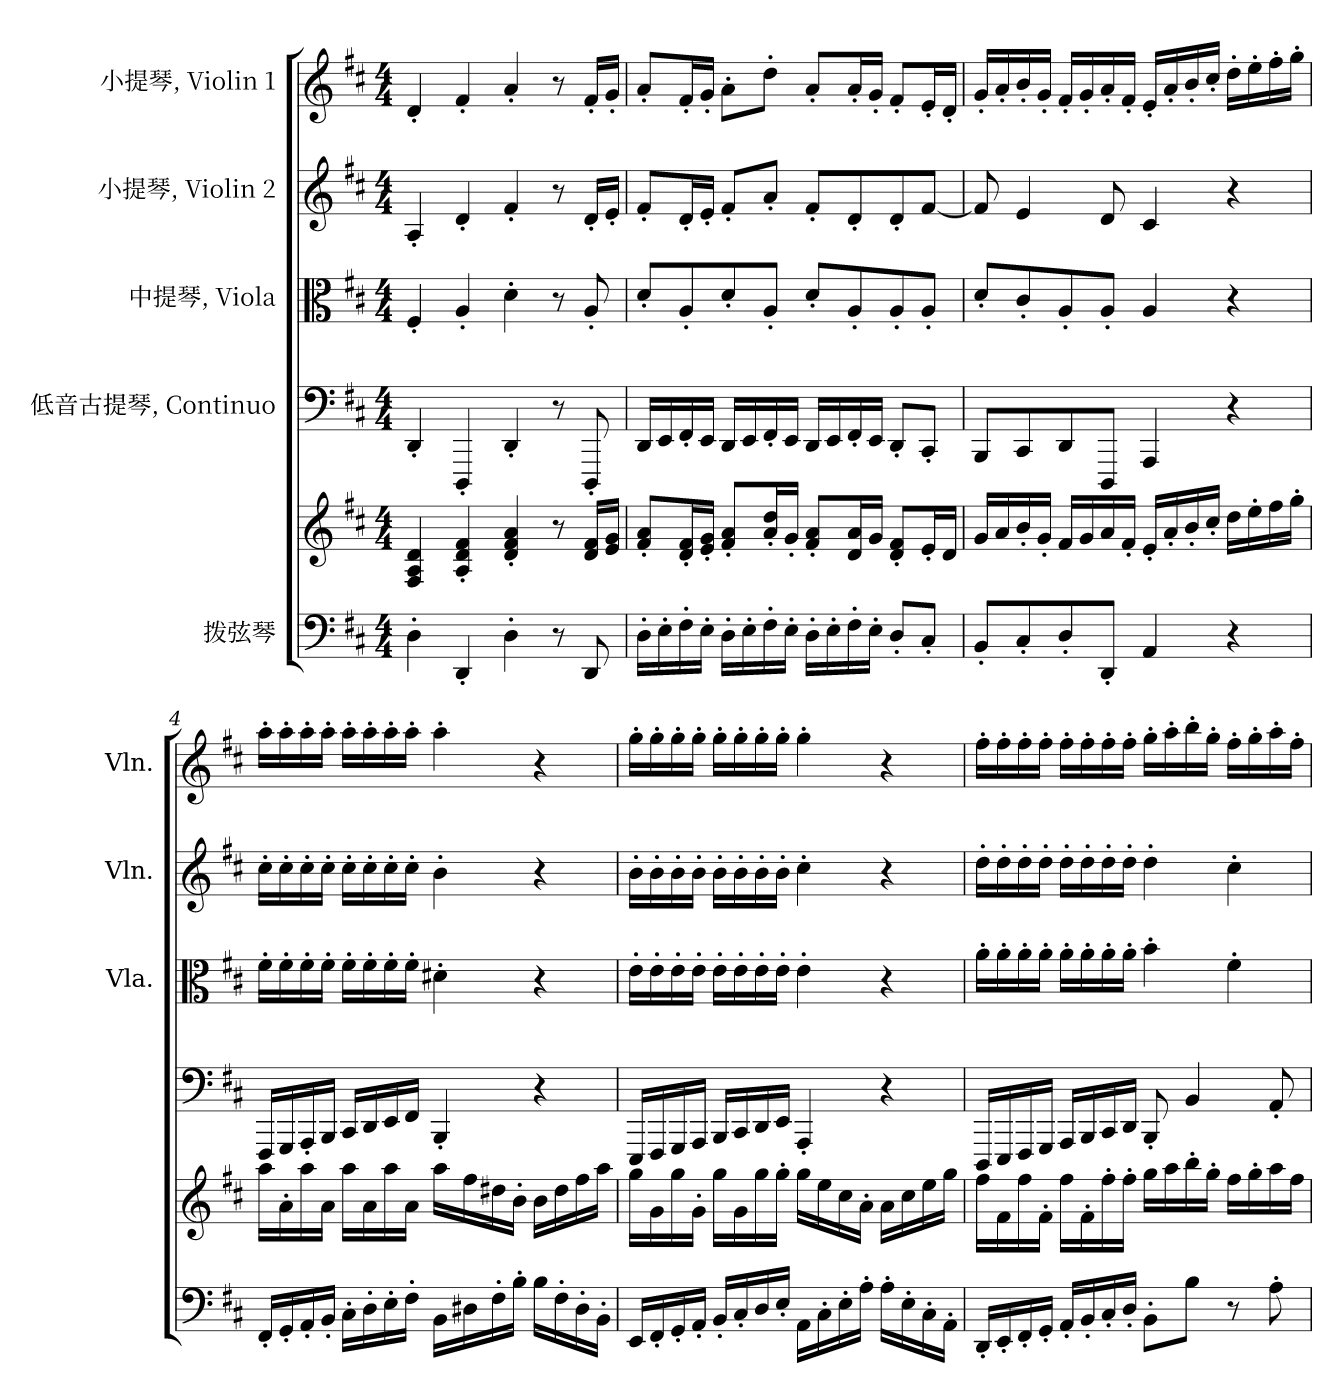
**kern	**kern	**kern	**kern	**kern	**kern
*part5	*part5	*part4	*part3	*part2	*part1
*staff6	*staff5	*staff4	*staff3	*staff2	*staff1
*I"拨弦琴	*	*I"低音古提琴, Continuo	*I"中提琴, Viola	*I"小提琴, Violin 2	*I"小提琴, Violin 1
*	*	*	*I'Vla.	*I'Vln.	*I'Vln.
*clefF4	*clefG2	*clefF4	*clefC3	*clefG2	*clefG2
*k[f#c#]	*k[f#c#]	*k[f#c#]	*k[f#c#]	*k[f#c#]	*k[f#c#]
*M4/4	*M4/4	*M4/4	*M4/4	*M4/4	*M4/4
*MM90	*MM90	*MM90	*MM90	*MM90	*MM90
=1	=1	=1	=1	=1	=1
4D'\	4F#/ 4A/ 4d/	4DD'/	4F#'/	4A'/	4d'/
4DD'/	4A/' 4d/' 4f#/'	4DDD'/	4A'/	4d'/	4f#'/
4D'\	4d/' 4f#/' 4a/'	4DD'/	4d'\	4f#'/	4a'/
8r	8r	8r	8r	8r	8r
8DD/	16d/ 16f#/LL	8DDD'/	8A'/	16d'/LL	16f#'/LL
.	16e/ 16g/JJ	.	.	16e'/JJ	16g'/JJ
=2	=2	=2	=2	=2	=2
16D'\LL	8f#/' 8a/'L	16DD/LL	8d'/L	8f#'/L	8a'/L
16E'\	.	16EE/	.	.	.
16F#'\	16d/' 16f#/'L	16FF#'/	8A'/	16d'/L	16f#'/L
16E'\JJ	16e/' 16g/'JJ	16EE/JJ	.	16e'/JJ	16g'/JJ
16D'\LL	8f#/' 8a/'L	16DD/LL	8d'/	8f#'/L	8a'\L
16E'\	.	16EE/	.	.	.
16F#'\	16a/' 16dd/'L	16FF#'/	8A'/J	8a'/J	8dd'\J
16E'\JJ	16g'/JJ	16EE/JJ	.	.	.
16D'\LL	8f#/' 8a/'L	16DD/LL	8d'/L	8f#'/L	8a'/L
16E'\	.	16EE/	.	.	.
16F#'\	16d/ 16a/L	16FF#'/	8A'/	8d'/	16a'/L
16E'\JJ	16g/JJ	16EE/JJ	.	.	16g'/JJ
8D'/L	8d/' 8f#/'L	8DD'/L	8A'/	8d'/	8f#'/L
8C#'/J	16e'/L	8CC#'/J	8A'/J	[8f#/J	16e'/L
.	16d/JJ	.	.	.	16d'/JJ
!!LO:LB:g=z
=3	=3	=3	=3	=3	=3
8BB'/L	16g/LL	8BBB/L	8d'/L	8f#/]	16g'/LL
.	16a/	.	.	.	16a'/
8C#'/	16b'/	8CC#/	8c#'/	4e/	16b'/
.	16g'/JJ	.	.	.	16g'/JJ
8D'/	16f#/LL	8DD/	8A'/	.	16f#'/LL
.	16g/	.	.	.	16g'/
8DD'/J	16a/	8DDD/J	8A'/J	8d/	16a'/
.	16f#'/JJ	.	.	.	16f#'/JJ
4AA/	16e'/LL	4AAA/	4A/	4c#/	16e'/LL
.	16a'/	.	.	.	16a'/
.	16b'/	.	.	.	16b'/
.	16cc#'/JJ	.	.	.	16cc#'/JJ
4r	16dd\LL	4r	4r	4r	16dd'\LL
.	16ee'\	.	.	.	16ee'\
.	16ff#\	.	.	.	16ff#'\
.	16gg'\JJ	.	.	.	16gg'\JJ
=4	=4	=4	=4	=4	=4
16FF#'/LL	16aa\LL	16FFF#/LL	16f#'\LL	16cc#'\LL	16aa'\LL
16GG'/	16a'\	16GGG/	16f#'\	16cc#'\	16aa'\
16AA'/	16aa\	16AAA'/	16f#'\	16cc#'\	16aa'\
16BB'/JJ	16a\JJ	16BBB/JJ	16f#'\JJ	16cc#'\JJ	16aa'\JJ
16C#'\LL	16aa\LL	16CC#/LL	16f#'\LL	16cc#'\LL	16aa'\LL
16D'\	16a\	16DD/	16f#'\	16cc#'\	16aa'\
16E'\	16aa\	16EE/	16f#'\	16cc#'\	16aa'\
16F#'\JJ	16a\JJ	16FF#/JJ	16f#'\JJ	16cc#'\JJ	16aa'\JJ
16BB\LL	16aa\LL	4BBB'/	4d#X'\	4b'\	4aa'\
16D#X\	16ff#\	.	.	.	.
16F#'\	16dd#X\	.	.	.	.
16B'\JJ	16b'\JJ	.	.	.	.
16B\LL	16b\LL	4r	4r	4r	4r
16F#'\	16dd#\	.	.	.	.
16D#'\	16ff#\	.	.	.	.
16BB'\JJ	16aa\JJ	.	.	.	.
!!LO:PB:g=z
=5	=5	=5	=5	=5	=5
16EE/LL	16gg\LL	16EEE/LL	16e'\LL	16b'\LL	16gg'\LL
16FF#'/	16g\	16FFF#/	16e'\	16b'\	16gg'\
16GG'/	16gg\	16GGG/	16e'\	16b'\	16gg'\
16AA'/JJ	16g'\JJ	16AAA/JJ	16e'\JJ	16b'\JJ	16gg'\JJ
16BB'/LL	16gg\LL	16BBB/LL	16e'\LL	16b'\LL	16gg'\LL
16C#'/	16g\	16CC#/	16e'\	16b'\	16gg'\
16D/	16gg\	16DD/	16e'\	16b'\	16gg'\
16E'/JJ	16gg'\JJ	16EE/JJ	16e'\JJ	16b'\JJ	16gg'\JJ
16AA\LL	16gg\LL	4AAA'/	4e'\	4cc#'\	4gg'\
16C#'\	16ee\	.	.	.	.
16E'\	16cc#\	.	.	.	.
16A'\JJ	16a'\JJ	.	.	.	.
16A'\LL	16a\LL	4r	4r	4r	4r
16E'\	16cc#\	.	.	.	.
16C#'\	16ee\	.	.	.	.
16AA'\JJ	16gg\JJ	.	.	.	.
=6	=6	=6	=6	=6	=6
16DD'/LL	16ff#\LL	16DDD/LL	16a'\LL	16dd'\LL	16ff#'\LL
16EE'/	16f#\	16EEE/	16a'\	16dd'\	16ff#'\
16FF#'/	16ff#\	16FFF#/	16a'\	16dd'\	16ff#'\
16GG'/JJ	16f#'\JJ	16GGG/JJ	16a'\JJ	16dd'\JJ	16ff#'\JJ
16AA'/LL	16ff#\LL	16AAA/LL	16a'\LL	16dd'\LL	16ff#'\LL
16BB'/	16f#'\	16BBB/	16a'\	16dd'\	16ff#'\
16C#'/	16ff#'\	16CC#/	16a'\	16dd'\	16ff#'\
16D'/JJ	16ff#'\JJ	16DD/JJ	16a'\JJ	16dd'\JJ	16ff#'\JJ
8BB'\L	16gg\LL	8BBB'/	4b'\	4dd'\	16gg'\LL
.	16aa\	.	.	.	16aa'\
8B\J	16bb'\	4BB/	.	.	16bb'\
.	16gg'\JJ	.	.	.	16gg'\JJ
8r	16ff#\LL	.	4f#'\	4cc#'\	16ff#'\LL
.	16gg'\	.	.	.	16gg'\
8A'\	16aa\	8AA'/	.	.	16aa'\
.	16ff#\JJ	.	.	.	16ff#'\JJ
=	=	=	=	=	=
*-	*-	*-	*-	*-	*-
